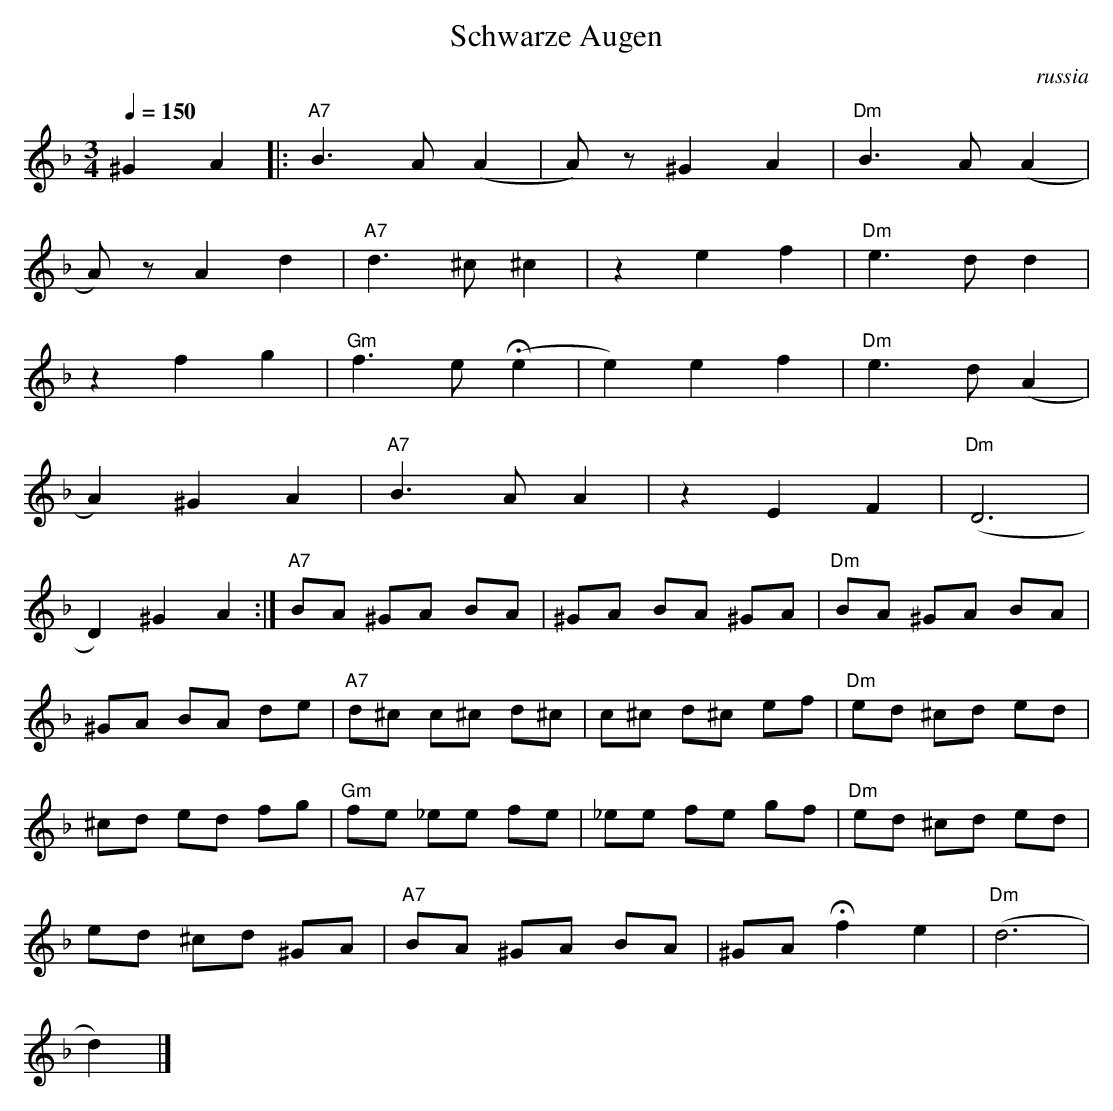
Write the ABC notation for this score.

X:1
T:Schwarze Augen
O:russia
M:3/4
L:1/8
Q:1/4=150
K:Dm
V:1
^G2 A2  |:"A7" B3 A(A2 |A)z ^G2 A2 |"Dm" B3 A(A2 |
A)z A2 d2 |"A7" d3 ^c^c2 |z2 e2 f2 |"Dm" e3 dd2 |
z2 f2 g2 |"Gm" f3 eH(e2 |e2) e2 f2 |"Dm" e3 d(A2 |
A2) ^G2 A2 |"A7" B3 AA2 |z2 E2 F2 |"Dm" (D6 |
D2) ^G2 A2 :|"A7" BA ^GA BA |^GA BA ^GA |"Dm" BA ^GA BA |
^GA BA de |"A7" d^c c^c d^c |c^c d^c ef |"Dm" ed ^cd ed |
^cd ed fg |"Gm" fe _ee fe |_ee fe gf |"Dm" ed ^cd ed |
ed ^cd ^GA |"A7" BA ^GA BA |^GA Hf2 e2 |"Dm" (d6 |
d2) |]
